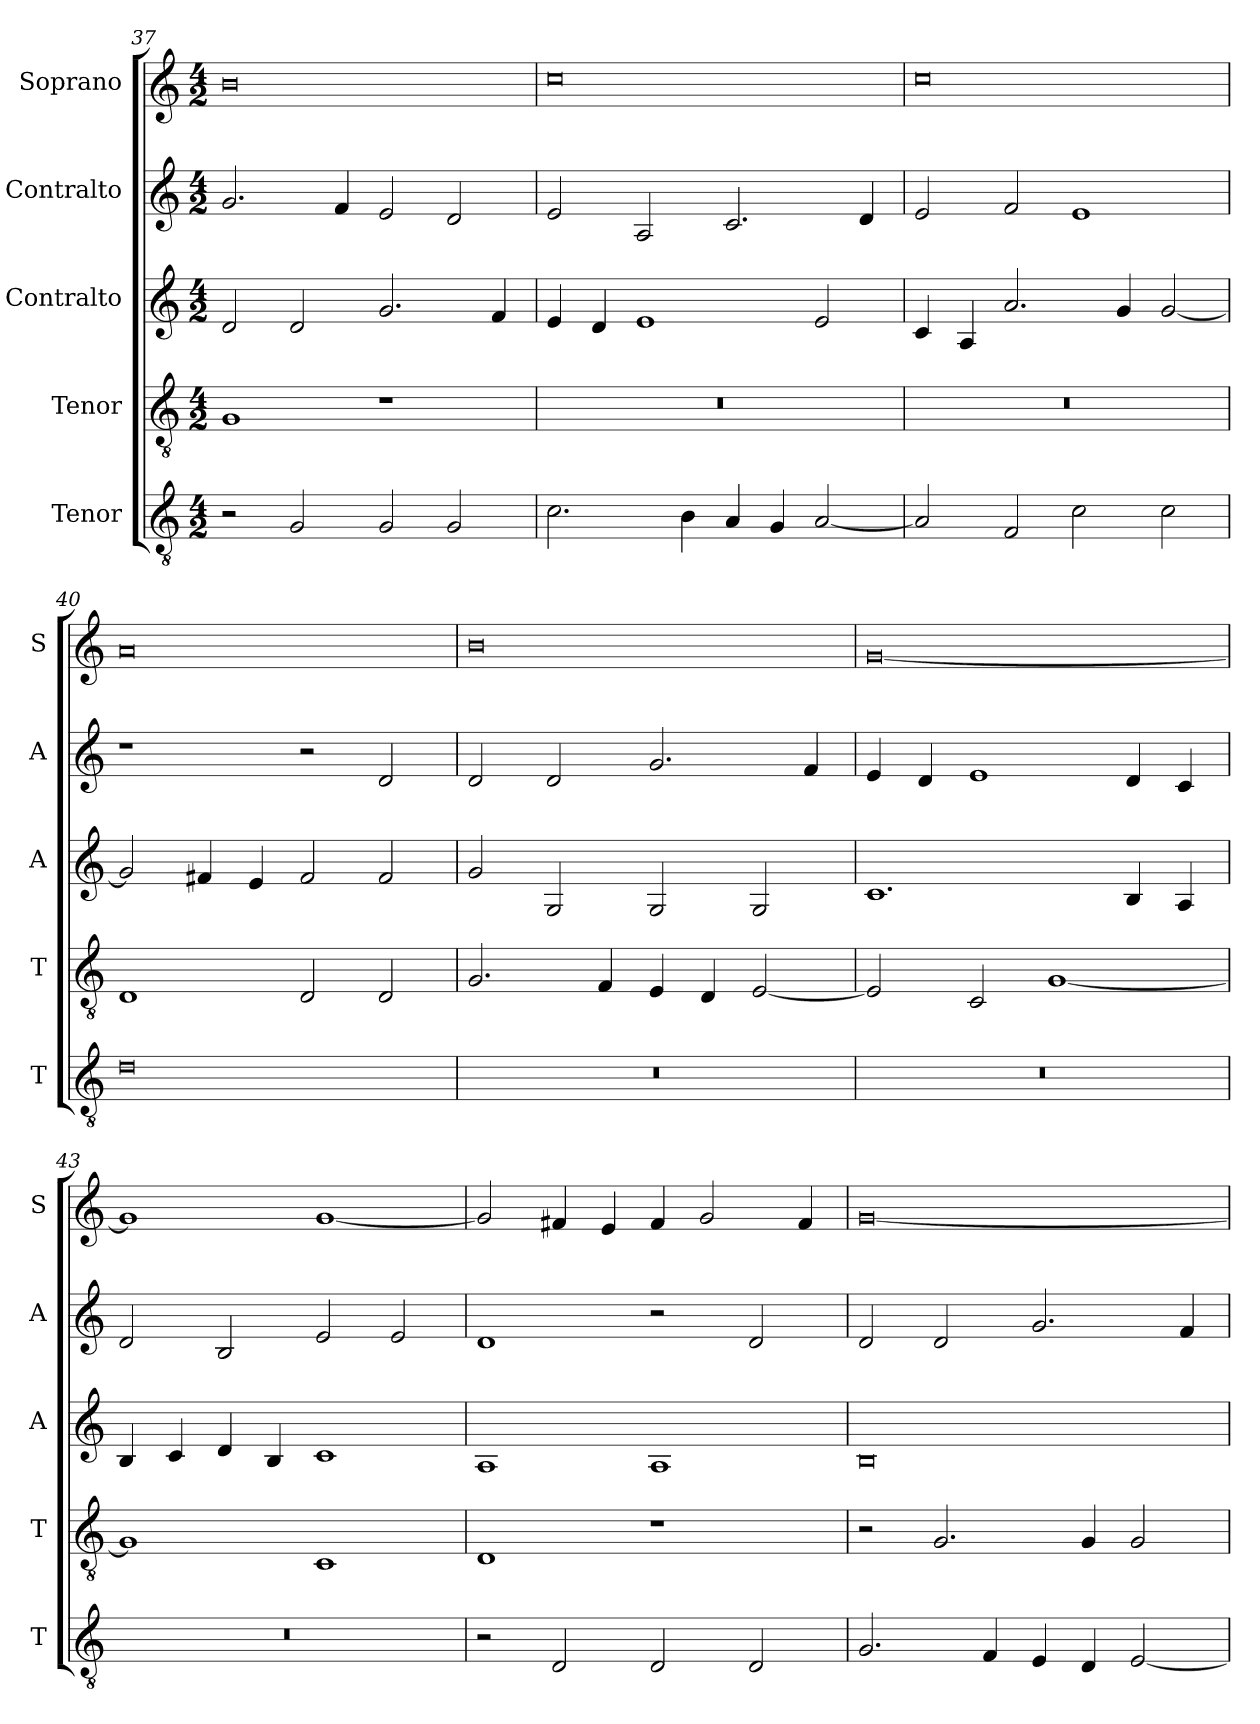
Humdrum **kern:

**kern	**kern	**kern	**kern	**kern
*part5	*part4	*part3	*part2	*part1
*staff5	*staff4	*staff3	*staff2	*staff1
*I"Tenor	*I"Tenor	*I"Contralto	*I"Contralto	*I"Soprano
*I'T	*I'T	*I'A	*I'A	*I'S
*clefGv2	*clefGv2	*clefG2	*clefG2	*clefG2
*k[]	*k[]	*k[]	*k[]	*k[]
*G:mix	*G:mix	*G:mix	*G:mix	*G:mix
*M4/2	*M4/2	*M4/2	*M4/2	*M4/2
=37	=37	=37	=37	=37
2r	1G	2d	2.g	0b
2G	.	2d	.	.
.	.	.	4f	.
2G	1r	2.g	2e	.
2G	.	.	2d	.
.	.	4f	.	.
=38	=38	=38	=38	=38
2.c	0r	4e	2e	0cc
.	.	4d	.	.
.	.	1e	2A	.
4B	.	.	.	.
4A	.	.	2.c	.
4G	.	.	.	.
[2A	.	2e	.	.
.	.	.	4d	.
=39	=39	=39	=39	=39
2A]	0r	4c	2e	0cc
.	.	4A	.	.
2F	.	2.a	2f	.
2c	.	.	1e	.
.	.	4g	.	.
2c	.	[2g	.	.
=40	=40	=40	=40	=40
0d	1D	2g]	1r	0a
.	.	4f#X	.	.
.	.	4e	.	.
.	2D	2f#	2r	.
.	2D	2f#	2d	.
=41	=41	=41	=41	=41
0r	2.G	2g	2d	0b
.	.	2G	2d	.
.	4F	.	.	.
.	4E	2G	2.g	.
.	4D	.	.	.
.	[2E	2G	.	.
.	.	.	4f	.
=42	=42	=42	=42	=42
0r	2E]	1.c	4e	[0g
.	.	.	4d	.
.	2C	.	1e	.
.	[1G	.	.	.
.	.	4B	4d	.
.	.	4A	4c	.
=43	=43	=43	=43	=43
0r	1G]	4B	2d	1g]
.	.	4c	.	.
.	.	4d	2B	.
.	.	4B	.	.
.	1C	1c	2e	[1g
.	.	.	2e	.
=44	=44	=44	=44	=44
2r	1D	1A	1d	2g]
2D	.	.	.	4f#X
.	.	.	.	4e
2D	1r	1A	2r	4f#
.	.	.	.	2g
2D	.	.	2d	.
.	.	.	.	4f#
=45	=45	=45	=45	=45
2.G	2r	0B	2d	[0g
.	2.G	.	2d	.
4F	.	.	.	.
4E	.	.	2.g	.
4D	4G	.	.	.
[2E	2G	.	.	.
.	.	.	4f	.
=	=	=	=	=
*-	*-	*-	*-	*-
